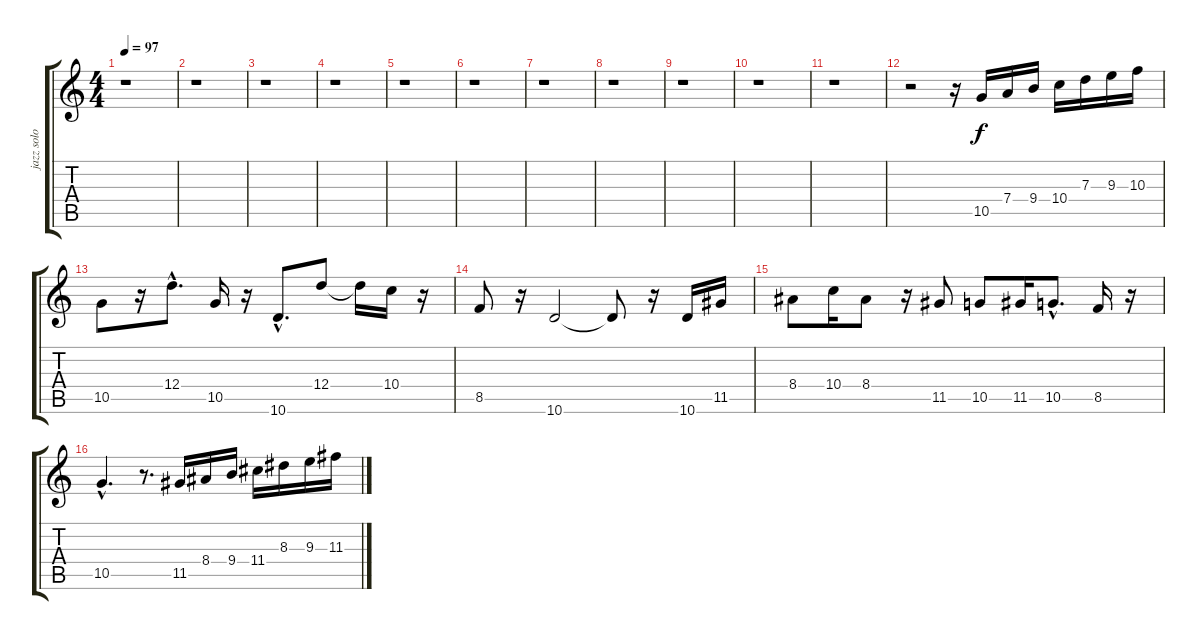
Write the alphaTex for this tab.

\track ("jazz solo" "jazz solo") {instrument electricguitarjazz}
\staff {score tabs}
\tuning (E4 B3 G3 D3 A2 E2) {hide}
\ts (4 4)
\tempo 97
\clef g2
\ks c
r.1{dy f} |
r.1 |
r.1 |
r.1 |
r.1 |
r.1 |
r.1 |
r.1 |
r.1 |
r.1 |
r.1 |
r.2 r.16 10.5.16{volume 14 balance 8} 7.4.16 9.4.16 10.4.16 7.3.16 9.3.16 10.3.16 |
10.5.8 r.16 12.4{hac}.8{d} 10.5.16 r.16 10.6{hac}.8{d} 12.4.8 12.4{t}.16 10.4.16 r.16 |
8.5.8 r.16 10.6.2 10.6{t}.8 r.16 10.6.16 11.5.16 |
8.4.8 10.4.16 8.4.8 r.16 11.5.8 10.5.8 11.5.16 10.5{hac}.8{d} 8.5.16 r.16 |
10.5{hac}.4{d} r.8{d} 11.5.16 8.4.16 9.4.16 11.4.16 8.3.16 9.3.16 11.3.16
